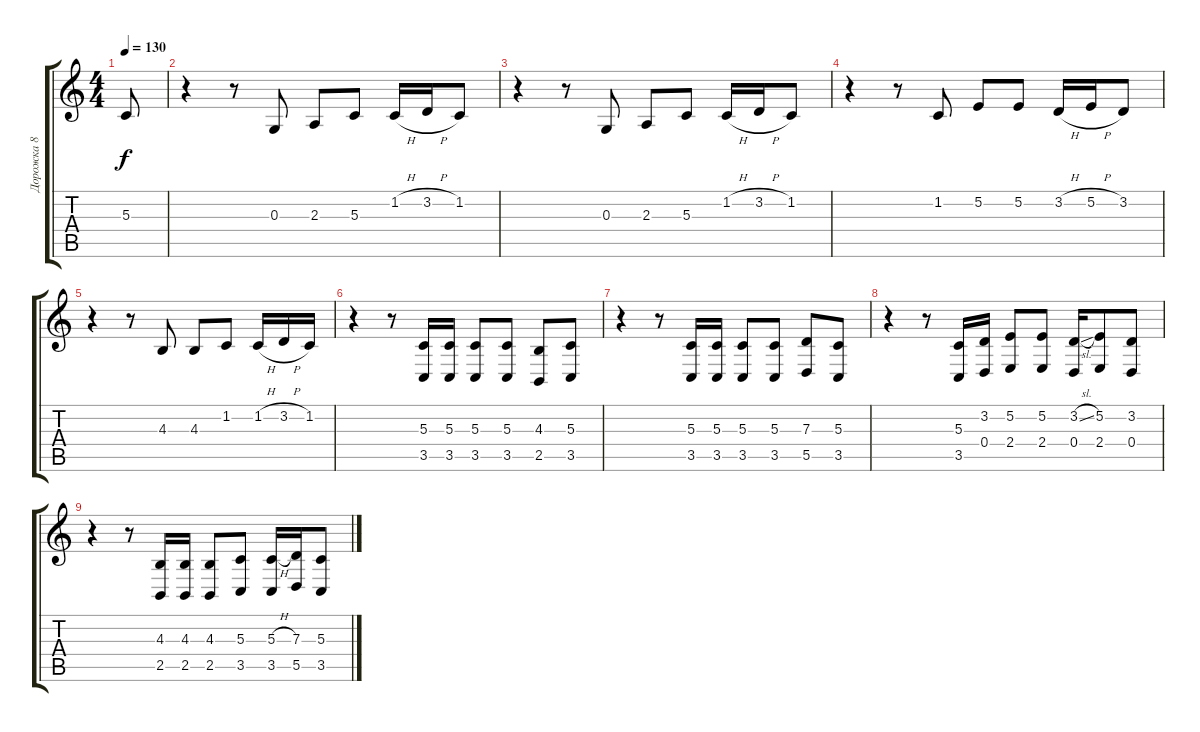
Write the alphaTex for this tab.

\track ("Дорожка 8" "Дорожка 8") {instrument synthbrass1}
\staff {score tabs}
\tuning (E4 B3 G3 D3 A2 E2) {hide}
\ts (4 4)
\tempo 130
\clef g2
\ks c
5.3.8{dy f} |
r.4 r.8 0.3.8 2.3.8 5.3.8 1.2{h}.16 3.2{h}.16 1.2.8 |
r.4 r.8 0.3.8 2.3.8 5.3.8 1.2{h}.16 3.2{h}.16 1.2.8 |
r.4 r.8 1.2.8 5.2.8 5.2.8 3.2{h}.16 5.2{h}.16 3.2.8 |
r.4 r.8 4.3.8 4.3.8 1.2.8 1.2{h}.16 3.2{h}.16 1.2.16 |
r.4 r.8 (5.3 3.5).16 (5.3 3.5).16 (5.3 3.5).8 (5.3 3.5).8 (4.3 2.5).8 (5.3 3.5).8 |
r.4 r.8 (5.3 3.5).16 (5.3 3.5).16 (5.3 3.5).8 (5.3 3.5).8 (7.3 5.5).8 (5.3 3.5).8 |
r.4 r.8 (5.3 3.5).16 (3.2 0.4).16 (5.2 2.4).8 (5.2 2.4).8 (3.2{sl} 0.4).16 (5.2 2.4).8 (3.2 0.4).8 |
r.4 r.8 (4.3 2.5).16 (4.3 2.5).16 (4.3 2.5).8 (5.3 3.5).8 (5.3{h} 3.5).16 (7.3 5.5).16 (5.3 3.5).8
